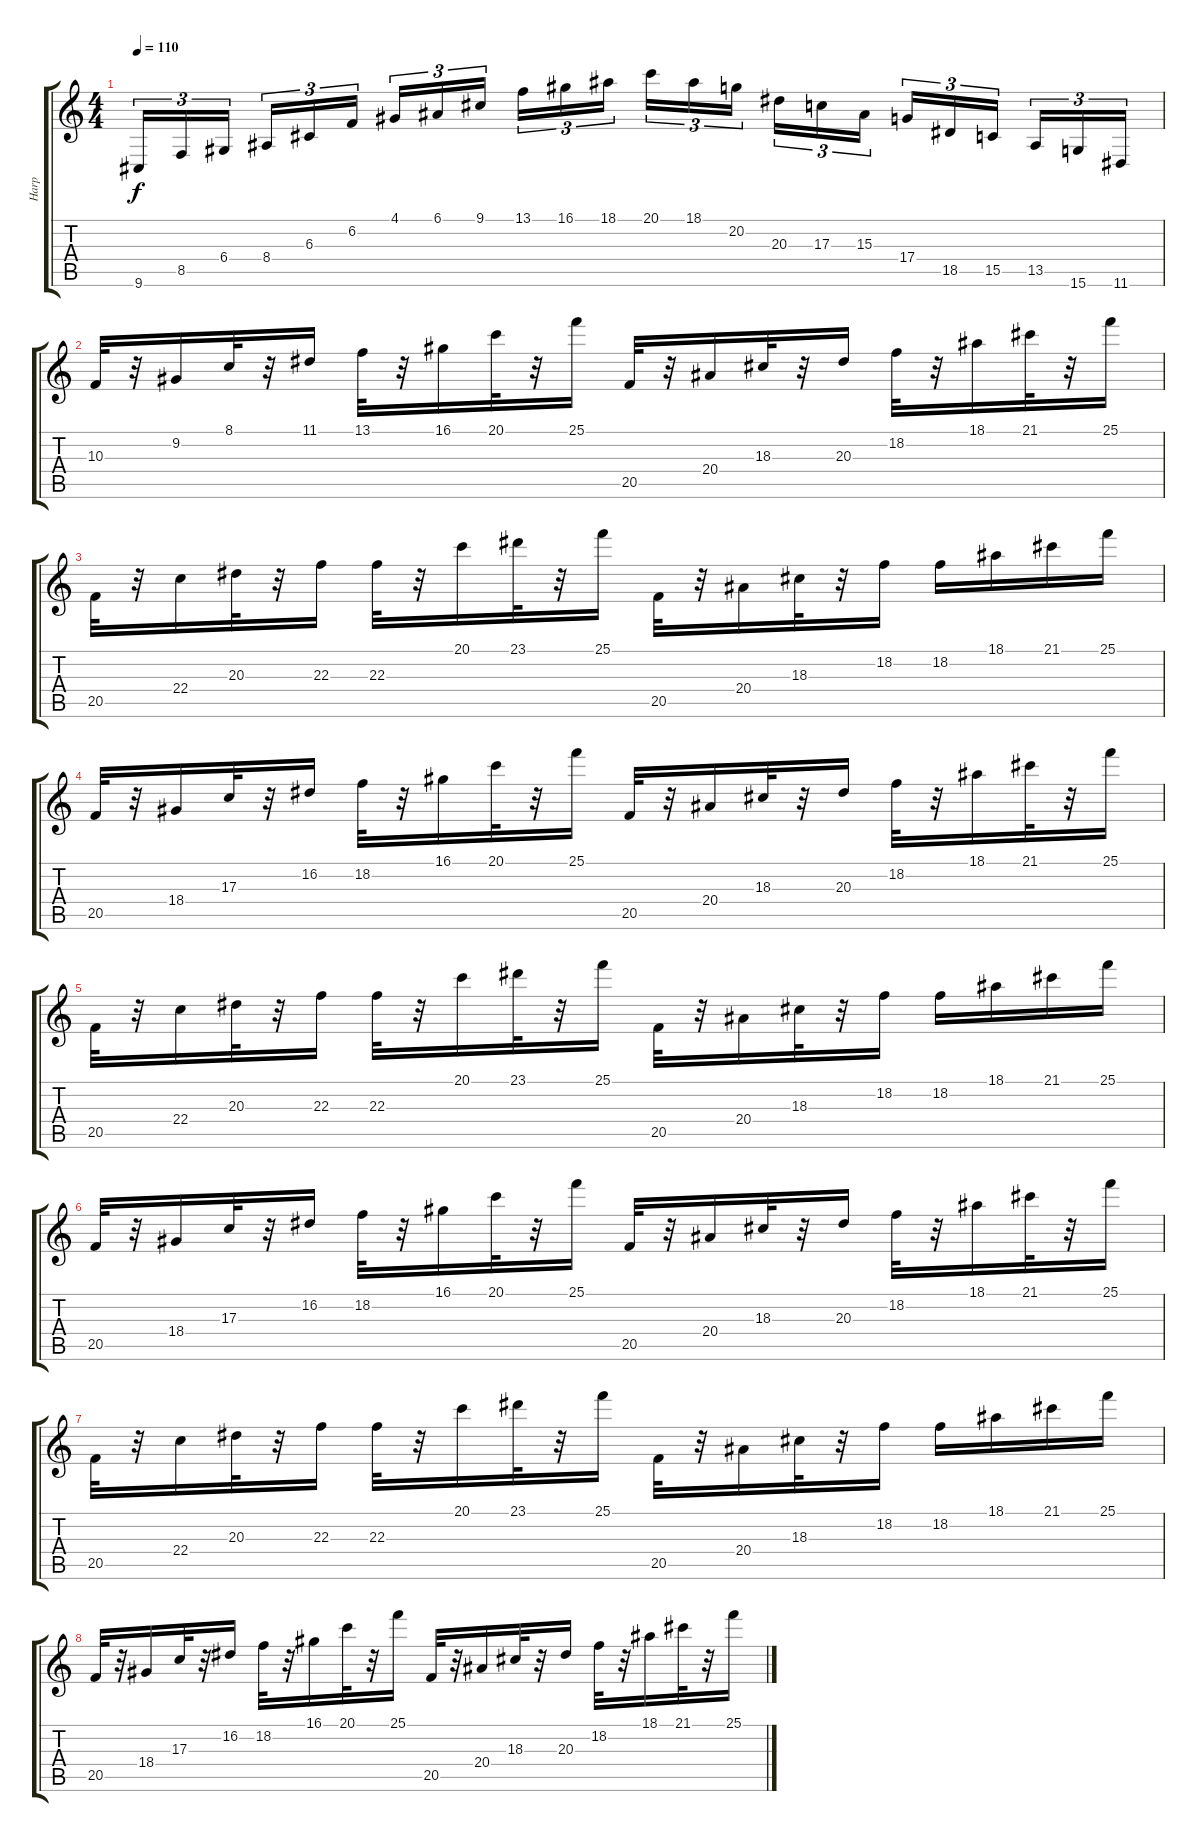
\track ("Harp                " "Harp      ") {instrument orchestralharp}
\staff {score tabs}
\tuning (E4 B3 G3 D3 A2 E2) {hide}
\ts (4 4)
\tempo 110
\clef g2
\ks c
9.6.16{tu (3 2) dy f} 8.5.16{tu (3 2)} 6.4.16{tu (3 2) beam splitsecondary} 8.4.16{tu (3 2)} 6.3.16{tu (3 2)} 6.2.16{tu (3 2)} 4.1.16{tu (3 2)} 6.1.16{tu (3 2)} 9.1.16{tu (3 2) beam splitsecondary} 13.1.16{tu (3 2)} 16.1.16{tu (3 2)} 18.1.16{tu (3 2)} 20.1.16{tu (3 2)} 18.1.16{tu (3 2)} 20.2.16{tu (3 2) beam splitsecondary} 20.3.16{tu (3 2)} 17.3.16{tu (3 2)} 15.3.16{tu (3 2)} 17.4.16{tu (3 2)} 18.5.16{tu (3 2)} 15.5.16{tu (3 2) beam splitsecondary} 13.5.16{tu (3 2)} 15.6.16{tu (3 2)} 11.6.16{tu (3 2)} |
10.3.32 r.32 9.2.16 8.1.32 r.32 11.1.16 13.1.32 r.32 16.1.16 20.1.32 r.32 25.1.16 20.5.32 r.32 20.4.16 18.3.32 r.32 20.3.16 18.2.32 r.32 18.1.16 21.1.32 r.32 25.1.16 |
20.5.32 r.32 22.4.16 20.3.32 r.32 22.3.16 22.3.32 r.32 20.1.16 23.1.32 r.32 25.1.16 20.5.32 r.32 20.4.16 18.3.32 r.32 18.2.16 18.2.16 18.1.16 21.1.16 25.1.16 |
20.5.32 r.32 18.4.16 17.3.32 r.32 16.2.16 18.2.32 r.32 16.1.16 20.1.32 r.32 25.1.16 20.5.32 r.32 20.4.16 18.3.32 r.32 20.3.16 18.2.32 r.32 18.1.16 21.1.32 r.32 25.1.16 |
20.5.32 r.32 22.4.16 20.3.32 r.32 22.3.16 22.3.32 r.32 20.1.16 23.1.32 r.32 25.1.16 20.5.32 r.32 20.4.16 18.3.32 r.32 18.2.16 18.2.16 18.1.16 21.1.16 25.1.16 |
20.5.32 r.32 18.4.16 17.3.32 r.32 16.2.16 18.2.32 r.32 16.1.16 20.1.32 r.32 25.1.16 20.5.32 r.32 20.4.16 18.3.32 r.32 20.3.16 18.2.32 r.32 18.1.16 21.1.32 r.32 25.1.16 |
20.5.32 r.32 22.4.16 20.3.32 r.32 22.3.16 22.3.32 r.32 20.1.16 23.1.32 r.32 25.1.16 20.5.32 r.32 20.4.16 18.3.32 r.32 18.2.16 18.2.16 18.1.16 21.1.16 25.1.16 |
20.5.32 r.32 18.4.16 17.3.32 r.32 16.2.16 18.2.32 r.32 16.1.16 20.1.32 r.32 25.1.16 20.5.32 r.32 20.4.16 18.3.32 r.32 20.3.16 18.2.32 r.32 18.1.16 21.1.32 r.32 25.1.16
